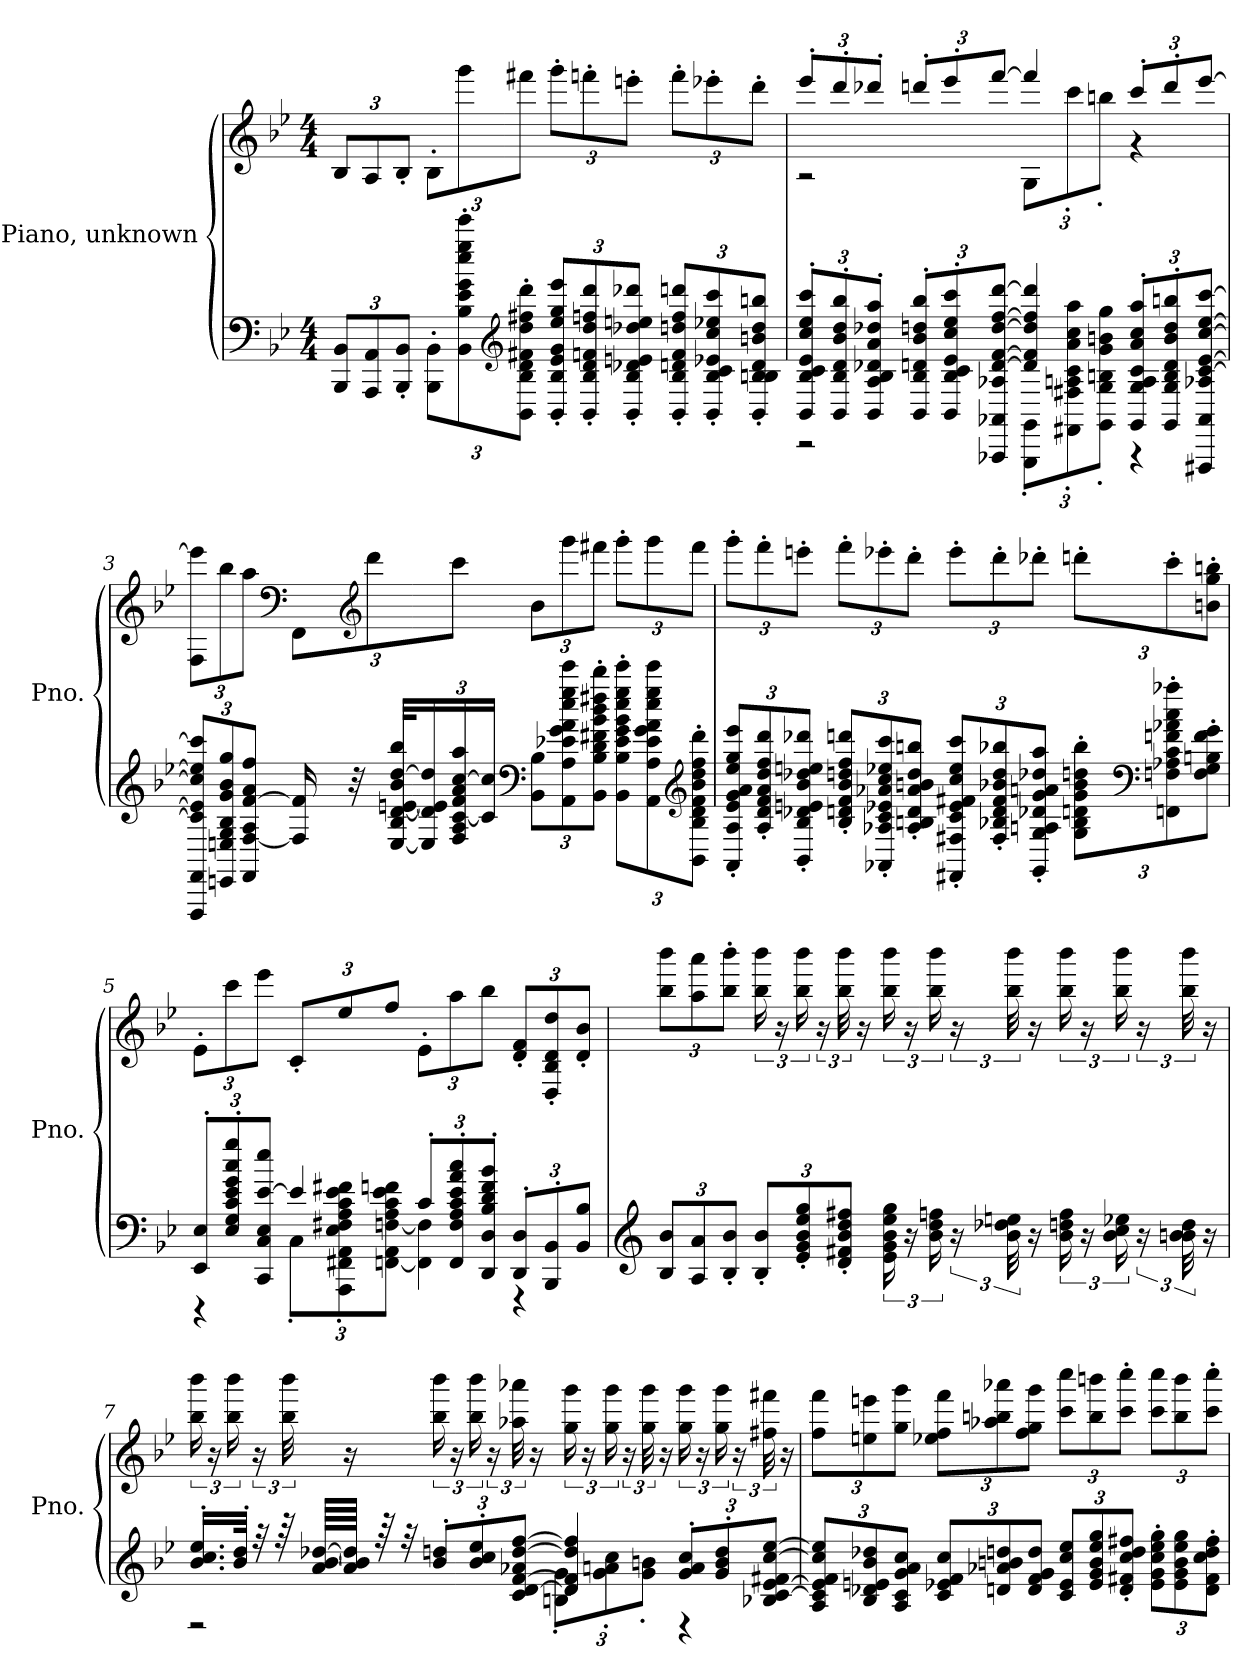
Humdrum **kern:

**kern	**kern
*part1	*part1
*staff2	*staff1
*I"Piano, unknown	*
*I'Pno.	*
*clefF4	*clefG2
*k[b-e-]	*k[b-e-]
*M4/4	*M4/4
*MM120	*MM120
*Xbrackettup	*Xbrackettup
=1	=1
12BBB-/ 12BB-/L	12B-/L
12AAA/ 12AA/	12A/
12BBB-/' 12BB-/'J	12B-'/J
12BBB-\' 12BB-\'L	12B-'\L
12BB-\' 12B-\' 12e-\' 12g\' 12ee-\' 12gg\' 12eee-\'	12ggg\
*clefG2	*
12BB-\' 12B-\' 12d\' 12f#X\' 12dd\' 12ff#X\' 12ddd\'J	12fff#X\J
12BB-/' 12B-/' 12e-/' 12g/' 12ee-/' 12gg/' 12eee-/'L	12ggg'\L
12BB-/' 12B-/' 12d/' 12fn/' 12dd/' 12ffn/' 12ddd/'	12fffn'\
12BB-/' 12B-/' 12d-X/' 12en/' 12dd-X/' 12een/' 12ddd-X/'J	12eeen'\J
12BB-/' 12B-/' 12dn/' 12f/' 12ddn/' 12ff/' 12dddn/'L	12fff'\L
12BB-/' 12B-/' 12c/' 12e-X/' 12cc/' 12ee-X/' 12ccc/'	12eee-X'\
12BB-/' 12B-/' 12Bn/' 12d/' 12bn/' 12dd/' 12bbn/'J	12ddd'\J
!!LO:LB:g=z
=2	=2
*^	*^
12BB-/' 12B-/' 12c/' 12e-/' 12cc/' 12ee-/' 12ccc/'L	2r	12eee-'/L	2r
12BB-/' 12B-/' 12d/' 12b-/' 12dd/' 12bb-/'	.	12ddd'/	.
12BB-/' 12A/' 12B-/' 12d-X/' 12a/' 12dd-X/' 12aa/'J	.	12ddd-X'/J	.
12BB-/' 12B-/' 12dn/' 12b-/' 12ddn/' 12bb-/'L	.	12dddn'/L	.
12BB-/' 12B-/' 12c/' 12e-/' 12cc/' 12ee-/' 12ccc/'	.	12eee-'/	.
12AAA-X/ 12AA-X/ 12A-X/ [12d/ [12f/ [12dd/ [12ff/ [12ddd/J	.	[12fff/J	.
4d/] 4f/] 4dd/] 4ff/] 4ddd/]	12GGG\' 12GG\'L	4fff/]	12G\L
.	12FF#X\' 12F#X\' 12An\' 12c\' 12a\' 12cc\' 12aa\'	.	12ccc'\
.	12GG\' 12G\' 12Bn\' 12g\' 12bn\' 12gg\'J	.	12bbn'\J
12GG/' 12G/' 12A/' 12c/' 12a/' 12cc/' 12aa/'L	4r	12ccc'/L	4r
12GG/' 12G/' 12B/' 12d/' 12b/' 12dd/' 12bbn/'	.	12ddd'/	.
12FFF#X/ 12AA-/ 12A-X/ [12c/ [12e-/ [12cc/ [12ee-/ [12ccc/J	.	[12eee-/J	.
*v	*v	*	*
*	*v	*v
!!LO:LB:g=z
=3	=3
12FFF/ 12FF/ 12c/] 12e-/] 12cc/] 12ee-/] 12ccc/]L	12F\ 12eee-\]L
12EEn/ 12En/ 12G/ 12B-/ 12g/ 12b-/ 12gg/	12bb-\
12FF/ [12F/ 12A/ [12f/ 12a/ 12ff/J	12aa\J
*	*clefF4
16F/] 16f/]	12FF\L
32r	.
*	*clefG2
.	12ddd\
[32E/ 32B-/ [32d/ [32en/ 32b-/ [32dd/ 32bb-/KLL	.
24E/] 24d/] 24e/] 24dd/]	.
24F/ 24A/ [24c/ 24f/ 24a/ [24cc/ 24aa/	12ccc\J
24c/] 24cc/]JJ	.
*clefF4	*
12BB-\ 12B-\L	12b-\L
12AA\ 12A\ 12e-X\ 12g\ 12a\ 12ee-\ 12gg\ 12eee-\	12ggg\
12BB-\' 12B-\' 12d\' 12f#X\' 12b-\' 12dd\' 12ff#X\' 12ddd\'J	12fff#X\J
12BB-\' 12B-\' 12e-\' 12g\' 12b-\' 12ee-\' 12gg\' 12eee-\'L	12ggg'\L
12AA\ 12A\ 12e-\ 12g\ 12a\ 12ee-\ 12gg\ 12eee-\	12ggg\
*clefG2	*
12BB-\' 12B-\' 12d\' 12f#\' 12b-\' 12dd\' 12ff#\' 12ddd\'J	12fff#\J
!!LO:LB:g=z
=4	=4
12AA/' 12A/' 12e-/' 12g/' 12a/' 12ee-/' 12gg/' 12eee-/'L	12ggg'\L
12A/' 12d/' 12f/' 12a/' 12dd/' 12ff/' 12ddd/'	12fff'\
12BB-/' 12B-/' 12d-X/' 12en/' 12b-/' 12dd-X/' 12een/' 12ddd-X/'J	12eeen'\J
12B-/' 12dn/' 12f/' 12b-/' 12ddn/' 12ff/' 12dddn/'L	12fff'\L
12AA-X/' 12A-X/' 12c/' 12e-X/' 12a-X/' 12cc/' 12ee-X/' 12ccc/'	12eee-X'\
12A-/' 12Bn/' 12d/' 12a-/' 12bn/' 12dd/' 12bbn/'J	12ddd'\J
12FF#X/' 12F#X/' 12c/' 12e-/' 12f#X/' 12cc/' 12ee-/' 12ccc/'L	12eee-'\L
12F#/' 12B-X/' 12d/' 12f#/' 12b-X/' 12dd/' 12bb-X/'	12ddd'\
12GG/' 12G/' 12An/' 12d-X/' 12g/' 12an/' 12dd-X/' 12aa/'J	12ddd-X'\J
12G\' 12B-\' 12dn\' 12g\' 12b-\' 12ddn\' 12bb-\'L	12dddn'\L
*clefF4	*
12FFn\' 12Fn\' 12A-X\' 12c\' 12fn\' 12a-X\' 12cc\' 12aa-X\'	12ccc'\
12F\' 12G\' 12Bn\' 12f\' 12g\'J	12bn\' 12gg\' 12bbn\'J
!!LO:LB:g=z
=5	=5
*^	*
12EE-/' 12E-/'L	4r	12e-'\L
12E-/' 12G/' 12c/' 12e-/' 12g/' 12cc/' 12gg/'	.	12ccc\
12CC/ 12C/ 12E-/ [12e-/ 12ee-/J	.	12eee-\J
4e-/]	12C'\L	12c'/L
.	12AAA\' 12FF#X\' 12AA\' 12E-\' 12F#X\' 12A\' 12c\' 12e-\' 12f#X\'	12ee-/
.	[12FFn\ 12AA\ [12Fn\ 12A\ 12c\ 12e-\ 12fn\J	12ff/J
12c'/L	4FF\] 4F\]	12e-'\L
12FF/' 12F/' 12A/' 12c/' 12e-/' 12a/' 12cc/'	.	12aa\
12DD/' 12D/' 12B-/' 12d/' 12f/' 12b-/'J	.	12bb-\J
12DD/' 12D/'L	4r	12d/' 12f/'L
12BBB-/' 12BB-/'	.	12D/' 12B-/' 12d/' 12dd/'
12BB-/ 12B-/J	.	12d/' 12b-/'J
*v	*v	*
!!LO:LB:g=z
=6	=6
*clefG2	*
12B-/ 12b-/L	12bb-\ 12bbb-\L
12A/ 12a/	12aa\ 12aaa\
12B-/' 12b-/'J	12bb-\' 12bbb-\'J
*	*brackettup
12B-/' 12b-/'L	24bb-\ 24bbb-\
.	24r
12e-/' 12g/' 12b-/' 12ee-/' 12gg/'	24bb-\ 24bbb-\
.	24r
12d/' 12f#X/' 12b-/' 12dd/' 12ff#X/'J	48bb-\ 48bbb-\
.	16r
*brackettup	*
24e-\ 24g\ 24b-\ 24ee-\ 24gg\	24bb-\ 24bbb-\
24r	24r
24b-\ 24dd\ 24ffn\	24bb-\ 24bbb-\
24r	24r
48b-\ 48dd-X\ 48een\	48bb-\ 48bbb-\
16r	16r
24b-\ 24ddn\ 24ff\	24bb-\ 24bbb-\
24r	24r
24b-\ 24cc\ 24ee-X\	24bb-\ 24bbb-\
24r	24r
48b-\ 48bn\ 48dd\	48bb-\ 48bbb-\
16r	16r
!!LO:PB:g=z
=7	=7
*^	*
16.b-/' 16.cc/' 16.ee-/'LL	2r	24bb-\ 24bbb-\
.	.	24r
.	.	24bb-\ 24bbb-\
32b-/' 32dd/'JJk	.	.
32r	.	24r
64r	.	.
.	.	48bb-\ 48bbb-\
[64a/ [64b-/ [64dd-X/LLLL	.	.
64a/] 64b-/] 64dd-/]JJJJ	.	16r
64r	.	.
32r	.	.
*Xbrackettup	*	*
12b-/' 12ddn/'L	.	24bb-\ 24bbb-\
.	.	24r
12b-/' 12cc/' 12ee-/'	.	24bb-\ 24bbb-\
.	.	24r
12c/ [12d/ [12f/ 12a-X/ [12dd/ [12ff/J	.	48aa-X\ 48aaa-X\
.	.	16r
4d/] 4f/] 4dd/] 4ff/]	12Bn\' 12g\'L	24gg\ 24ggg\
.	.	24r
.	12g\' 12an\' 12cc\'	24gg\ 24ggg\
.	.	24r
.	12g\' 12bn\'J	48gg\ 48ggg\
.	.	16r
12g/' 12a/' 12cc/'L	4r	24gg\ 24ggg\
.	.	24r
12g/' 12b/' 12dd/'	.	24gg\ 24ggg\
.	.	24r
12B-X/ [12c/ [12e-/ 12f#X/ [12cc/ [12ee-/J	.	48ff#X\ 48fff#X\
.	.	16r
*v	*v	*
!!LO:LB:g=z
=8	=8
*	*Xbrackettup
12A/ 12c/] 12e-/] 12f/ 12cc/] 12ee-/]L	12ff\ 12fff\L
12B-/ 12d-X/ 12en/ 12b-/ 12dd-X/	12een\ 12eeen\
12A/ 12c/ 12g/ 12a/ 12cc/J	12gg\ 12ggg\J
12c/ 12e-X/ 12f/ 12cc/L	12ee-X\ 12ff\ 12fff\L
12dn/ 12a-X/ 12bn/ 12ddn/	12aa-X\ 12bbn\ 12aaa-X\
12d/ 12f/ 12g/ 12dd/J	12ff\ 12gg\ 12ggg\J
12c/ 12e-/ 12cc/ 12ee-/L	12ccc\ 12cccc\L
12e-/ 12g/ 12b/ 12ee-/ 12gg/	12bb\ 12bbbn\
12d/' 12f#X/' 12cc/' 12dd/' 12ff#X/'J	12ccc\' 12cccc\'J
12e-\' 12g\' 12cc\' 12ee-\' 12gg\'L	12ccc\ 12cccc\L
12e-\ 12g\ 12b\ 12ee-\ 12gg\	12bb\ 12bbb\
12d\' 12f#\' 12cc\' 12dd\' 12ff#\'J	12ccc\' 12cccc\'J
=	=
*-	*-
